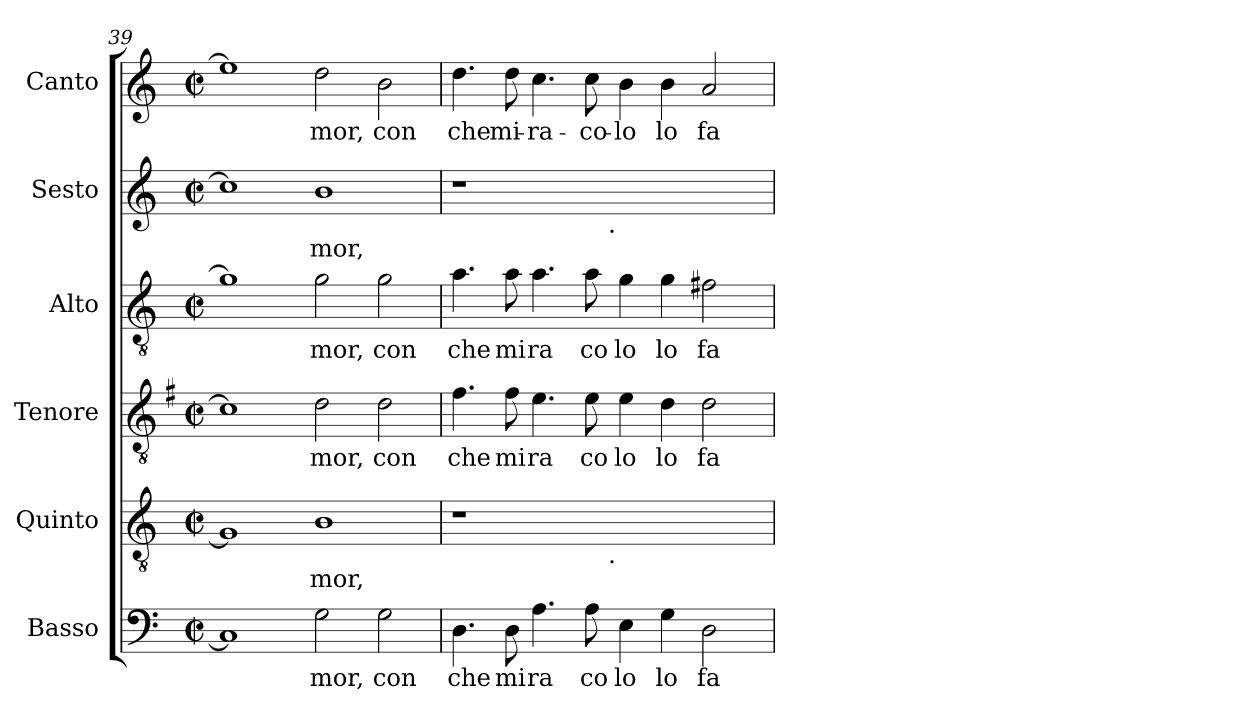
**kern	**text	**kern	**text	**kern	**text	**kern	**text	**kern	**text	**kern	**text
*part6	*part6	*part5	*part5	*part4	*part4	*part3	*part3	*part2	*part2	*part1	*part1
*staff6	*staff6	*staff5	*staff5	*staff4	*staff4	*staff3	*staff3	*staff2	*staff2	*staff1	*staff1
*I"Basso	*	*I"Quinto	*	*I"Tenore	*	*I"Alto	*	*I"Sesto	*	*I"Canto	*
*clefF4	*	*clefGv2	*	*clefGv2	*	*clefGv2	*	*clefG2	*	*clefG2	*
*	*	*	*	*ITrd-3c-5	*	*	*	*	*	*	*
*k[]	*	*k[]	*	*k[]	*	*k[]	*	*k[]	*	*k[]	*
*C:	*	*C:	*	*C:	*	*C:	*	*C:	*	*C:	*
*M2/2	*	*M2/2	*	*M2/2	*	*M2/2	*	*M2/2	*	*M2/2	*
*met(c|)	*	*met(c|)	*	*met(c|)	*	*met(c|)	*	*met(c|)	*	*met(c|)	*
=39	=39	=39	=39	=39	=39	=39	=39	=39	=39	=39	=39
!	!LO:LY:b:cj	!	!LO:LY:b:cj	!	!LO:LY:b:cj	!	!LO:LY:b:cj	!	!LO:LY:b:cj	!	!LO:LY:b:cj
1C]	.	1G]	.	1f]	.	1g]	.	1cc]	.	1ee]	--
!	!LO:LY:b:cj	!	!LO:LY:b:cj	!	!LO:LY:b:cj	!	!LO:LY:b:cj	!	!LO:LY:b:cj	!	!LO:LY:b:cj
2G\	mor,	1B	mor,	2g\	mor,	2g\	mor,	1b	mor,	2dd\	-mor,
!	!LO:LY:b:cj	!	!	!	!LO:LY:b:cj	!	!LO:LY:b:cj	!	!	!	!LO:LY:b:cj
2G\	con	.	.	2g\	con	2g\	con	.	.	2b\	con
=40	=40	=40	=40	=40	=40	=40	=40	=40	=40	=40	=40
!	!LO:LY:b:cj	!	!	!	!LO:LY:b:cj	!	!LO:LY:b:cj	!	!	!	!LO:LY:b:cj
*	*	*^	*	*	*	*	*	*^	*	*	*
4.D\	che	1r	2ryy	.	4.b\	che	4.a\	che	1r	2ryy	.	4.dd\	che
!	!LO:LY:b:cj	!	!	!	!	!LO:LY:b:cj	!	!LO:LY:b:cj	!	!	!	!	!LO:LY:b:cj
8D\	mi	.	.	.	8b\	mi	8a\	mi	.	.	.	8dd\	mi-
!	!LO:LY:b:cj	!	!	!	!	!LO:LY:b:cj	!	!LO:LY:b:cj	!	!	!	!	!LO:LY:b:cj
4.A\	ra	.	4...ryy	.	4.a\	ra	4.a\	ra	.	4...ryy	.	4.cc\	-ra-
!	!LO:LY:b:cj	!	!	!	!	!LO:LY:b:cj	!	!LO:LY:b:cj	!	!	!	!	!LO:LY:b:cj
8A\	co	.	.	.	8a\	co	8a\	co	.	.	.	8cc\	-co-
!	!	!	!	!	!	!	!	!	!	!LO:TX:b:t=.	!	!	!
!	!	!	!LO:TX:b:t=.	!	!	!	!	!	!	!	!	!	!
.	.	.	1ryy	.	.	.	.	.	.	1ryy	.	.	.
!	!LO:LY:b:cj	!	!	!	!	!LO:LY:b:cj	!	!LO:LY:b:cj	!	!	!	!	!LO:LY:b:cj
4E\	lo	1ryy	.	.	4a\	lo	4g\	lo	1ryy	.	.	4b\	-lo
!	!LO:LY:b:cj	!	!	!	!	!LO:LY:b:cj	!	!LO:LY:b:cj	!	!	!	!	!LO:LY:b:cj
4G\	lo	.	.	.	4g\	lo	4g\	lo	.	.	.	4b\	lo
!	!LO:LY:b:cj	!	!	!	!	!LO:LY:b:cj	!	!LO:LY:b:cj	!	!	!	!	!LO:LY:b:cj
2D\	fa	.	.	.	2g\	fa	2f#X\	fa	.	.	.	2a/	fa-
.	.	.	32ryy	.	.	.	.	.	.	32ryy	.	.	.
*	*	*v	*v	*	*	*	*	*	*v	*v	*	*	*
=	=	=	=	=	=	=	=	=	=	=	=
*-	*-	*-	*-	*-	*-	*-	*-	*-	*-	*-	*-
